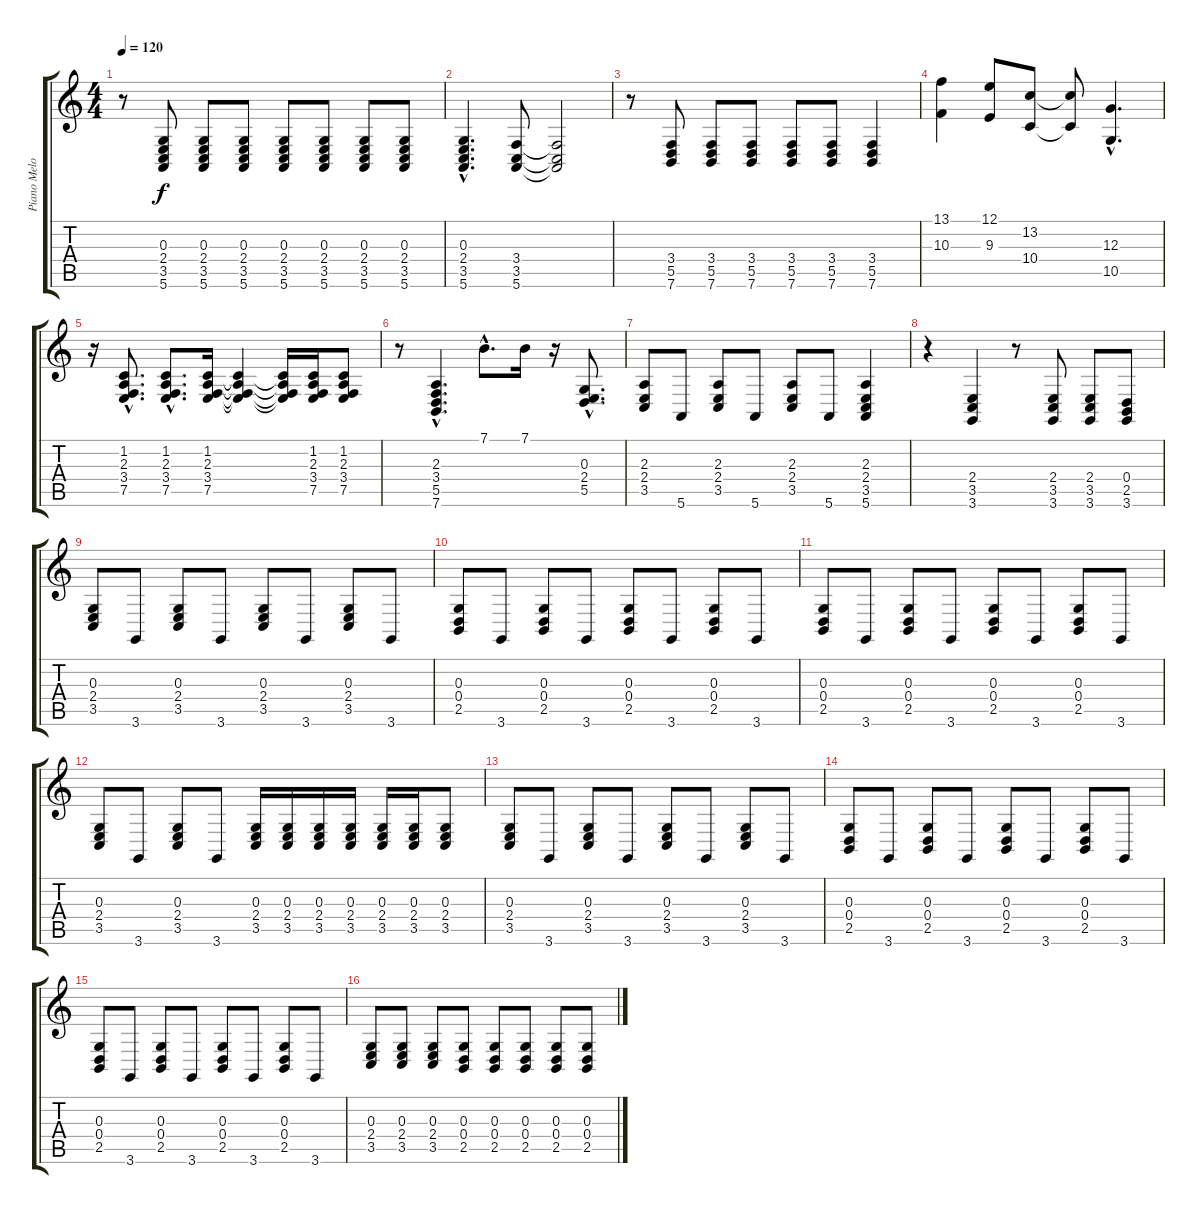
\track ("Piano Melody" "Piano Melo") {instrument acousticgrandpiano}
\staff {score tabs}
\tuning (E4 B3 G3 D3 A2 E2) {hide}
\ts (4 4)
\tempo 120
\clef g2
\ks c
r.8{dy f} (0.3 2.4 3.5 5.6).8 (0.3 2.4 3.5 5.6).8 (0.3 2.4 3.5 5.6).8 (0.3 2.4 3.5 5.6).8 (0.3 2.4 3.5 5.6).8 (0.3 2.4 3.5 5.6).8 (0.3 2.4 3.5 5.6).8 |
(0.3{hac} 2.4{hac} 3.5{hac} 5.6{hac}).4{d} (3.4 3.5 5.6).8 (3.4{t} 3.5{t} 5.6{t}).2 |
r.8 (3.4 5.5 7.6).8 (3.4 5.5 7.6).8 (3.4 5.5 7.6).8 (3.4 5.5 7.6).8 (3.4 5.5 7.6).8 (3.4 5.5 7.6).4 |
(13.1 10.3).4 (12.1 9.3).8 (13.2 10.4).8 (13.2{t} 10.4{t}).8 (12.3{hac} 10.5{hac}).4{d} |
r.16 (1.2{hac} 2.3{hac} 3.4{hac} 7.5{hac}).8{d} (1.2{hac} 2.3{hac} 3.4{hac} 7.5{hac}).8{d} (1.2 2.3 3.4 7.5).16 (1.2{t} 2.3{t} 3.4{t} 7.5{t}).4 (1.2{t} 2.3{t} 3.4{t} 7.5{t}).16 (1.2 2.3 3.4 7.5).16 (1.2 2.3 3.4 7.5).8 |
r.8 (2.3{hac} 3.4{hac} 5.5{hac} 7.6{hac}).4{d} 7.1{hac}.8{d} 7.1.16 r.16 (0.3{hac} 2.4{hac} 5.5{hac}).8{d} |
(2.3 2.4 3.5).8 5.6.8 (2.3 2.4 3.5).8 5.6.8 (2.3 2.4 3.5).8 5.6.8 (2.3 2.4 3.5 5.6).4 |
r.4 (2.4 3.5 3.6).4 r.8 (2.4 3.5 3.6).8 (2.4 3.5 3.6).8 (0.4 2.5 3.6).8 |
(0.3 2.4 3.5).8 3.6.8 (0.3 2.4 3.5).8 3.6.8 (0.3 2.4 3.5).8 3.6.8 (0.3 2.4 3.5).8 3.6.8 |
(0.3 0.4 2.5).8 3.6.8 (0.3 0.4 2.5).8 3.6.8 (0.3 0.4 2.5).8 3.6.8 (0.3 0.4 2.5).8 3.6.8 |
(0.3 0.4 2.5).8 3.6.8 (0.3 0.4 2.5).8 3.6.8 (0.3 0.4 2.5).8 3.6.8 (0.3 0.4 2.5).8 3.6.8 |
(0.3 2.4 3.5).8 3.6.8 (0.3 2.4 3.5).8 3.6.8 (0.3 2.4 3.5).16 (0.3 2.4 3.5).16 (0.3 2.4 3.5).16 (0.3 2.4 3.5).16 (0.3 2.4 3.5).16 (0.3 2.4 3.5).16 (0.3 2.4 3.5).8 |
(0.3 2.4 3.5).8 3.6.8 (0.3 2.4 3.5).8 3.6.8 (0.3 2.4 3.5).8 3.6.8 (0.3 2.4 3.5).8 3.6.8 |
(0.3 0.4 2.5).8 3.6.8 (0.3 0.4 2.5).8 3.6.8 (0.3 0.4 2.5).8 3.6.8 (0.3 0.4 2.5).8 3.6.8 |
(0.3 0.4 2.5).8 3.6.8 (0.3 0.4 2.5).8 3.6.8 (0.3 0.4 2.5).8 3.6.8 (0.3 0.4 2.5).8 3.6.8 |
(0.3 2.4 3.5).8 (0.3 2.4 3.5).8 (0.3 2.4 3.5).8 (0.3 0.4 2.5).8 (0.3 0.4 2.5).8 (0.3 0.4 2.5).8 (0.3 0.4 2.5).8 (0.3 0.4 2.5).8
